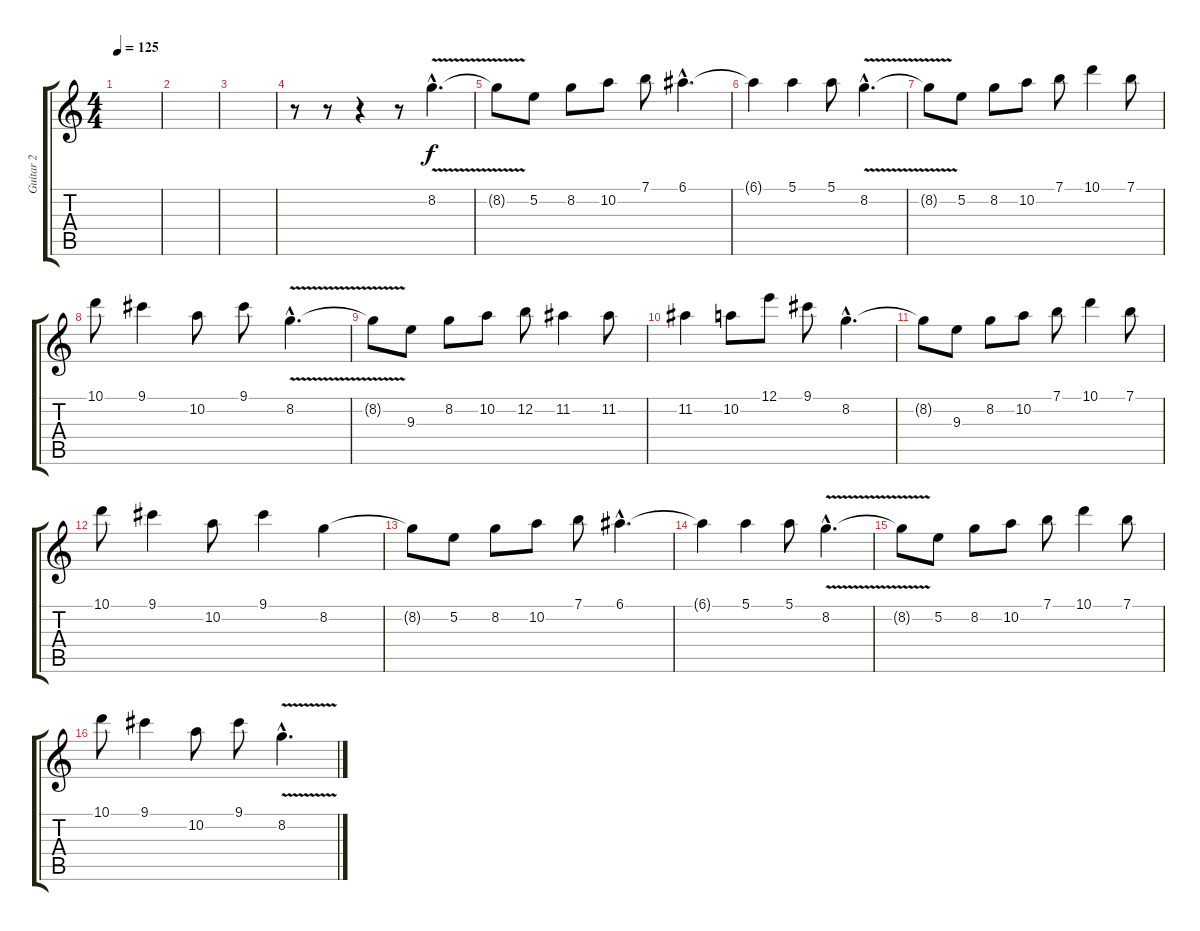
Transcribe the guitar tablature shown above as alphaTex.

\track ("Guitar 2" "Guitar 2") {instrument overdrivenguitar}
\staff {score tabs}
\tuning (E4 B3 G3 D3 A2 E2) {hide}
\ts (4 4)
\tempo 125
\clef g2
\ks c
|
|
|
r.8 r.8 r.4 r.8 8.2{v hac}.4{d} |
8.2{t}.8 5.2.8 8.2.8 10.2.8 7.1.8 6.1{hac}.4{d} |
6.1{t}.4 5.1.4 5.1.8 8.2{v hac}.4{d} |
8.2{t}.8 5.2.8 8.2.8 10.2.8 7.1.8 10.1.4 7.1.8 |
10.1.8 9.1.4 10.2.8 9.1.8 8.2{v hac}.4{d} |
8.2{t}.8 9.3.8 8.2.8 10.2.8 12.2.8 11.2.4 11.2.8 |
11.2.4 10.2.8 12.1.8 9.1.8 8.2{hac}.4{d} |
8.2{t}.8 9.3.8 8.2.8 10.2.8 7.1.8 10.1.4 7.1.8 |
10.1.8 9.1.4 10.2.8 9.1.4 8.2.4 |
8.2{t}.8 5.2.8 8.2.8 10.2.8 7.1.8 6.1{hac}.4{d} |
6.1{t}.4 5.1.4 5.1.8 8.2{v hac}.4{d} |
8.2{t}.8 5.2.8 8.2.8 10.2.8 7.1.8 10.1.4 7.1.8 |
10.1.8 9.1.4 10.2.8 9.1.8 8.2{v hac}.4{d}
